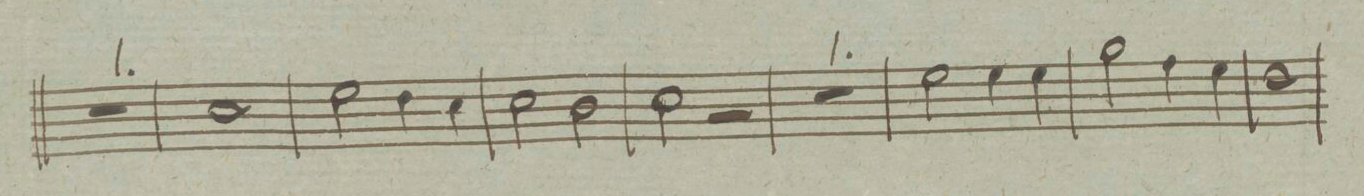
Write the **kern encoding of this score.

**kern	**dynam
*I"Clarinetto Primo in C. et B.	*
*clefG2	*
*k[]	*
*met(c)	*
*M4/4	*
1r	.
=29	=29
1cc	.
=30	=30
2ee\	.
4dd\	.
4cc\	.
=31	=31
2cc\	.
2b\	.
=32	=32
2cc\	.
2r	.
=33	=33
1r	.
=34	=34
2ee\	.
4ee\	.
4ee\	.
=35	=35
2gg\	.
4ff\	.
4ee\	.
=36	=36
1dd	.
=37	=37
*-	*-
